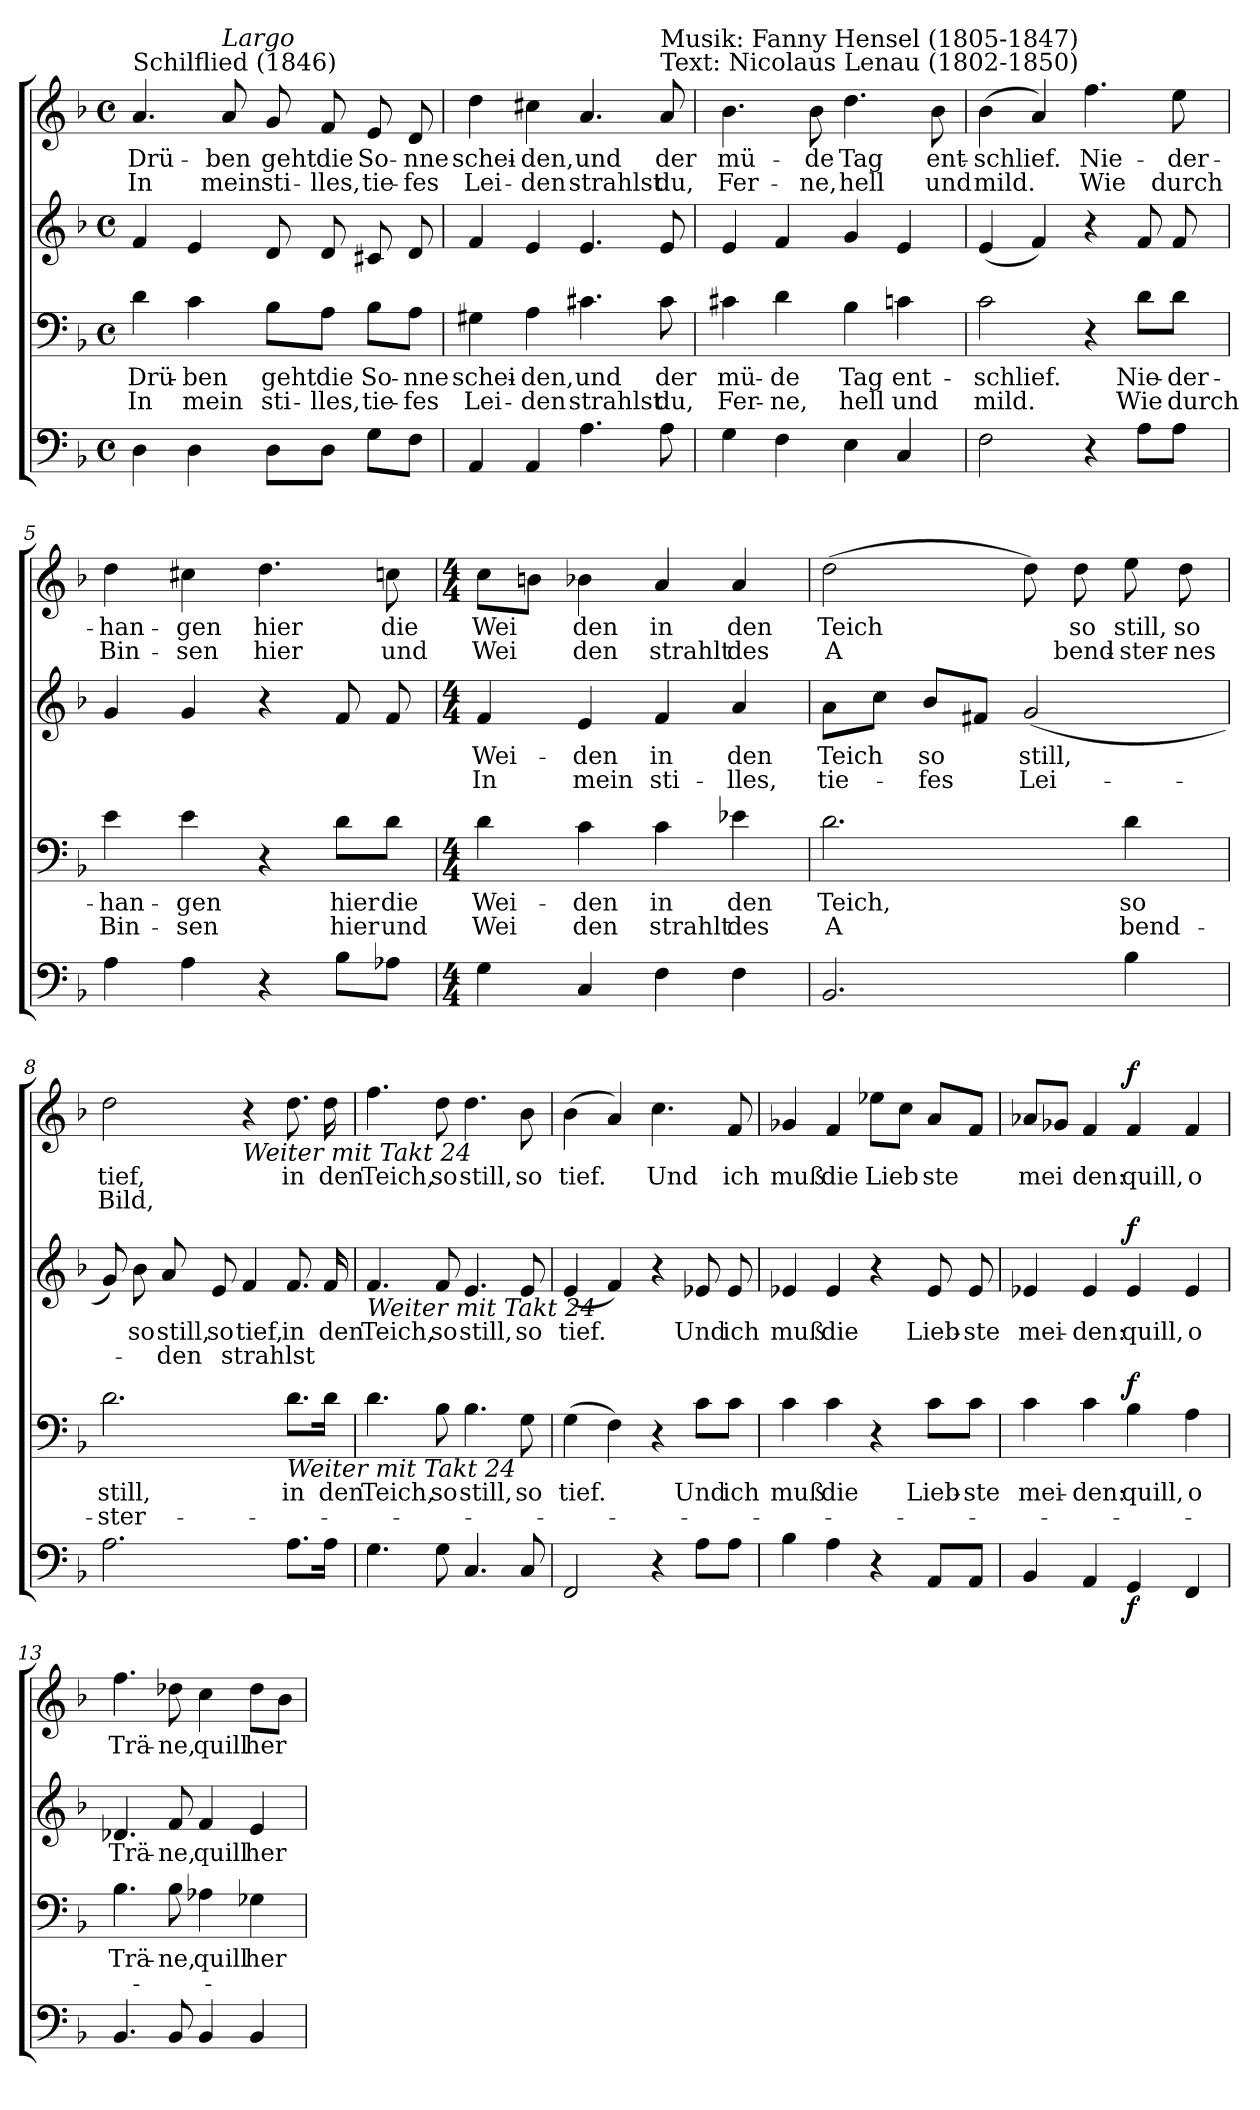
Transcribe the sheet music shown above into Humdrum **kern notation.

**kern	**dynam	**kern	**text	**text	**dynam	**kern	**text	**text	**dynam	**kern	**text	**text	**dynam
*part4	*part4	*part3	*part3	*part3	*part3	*part2	*part2	*part2	*part2	*part1	*part1	*part1	*part1
*staff4	*staff4	*staff3	*staff3	*staff3	*staff3	*staff2	*staff2	*staff2	*staff2	*staff1	*staff1	*staff1	*staff1
*clefF4	*	*clefF4	*	*	*	*clefG2	*	*	*	*clefG2	*	*	*
*k[b-]	*	*k[b-]	*	*	*	*k[b-]	*	*	*	*k[b-]	*	*	*
*F:	*	*F:	*	*	*	*F:	*	*	*	*F:	*	*	*
*M4/4	*	*M4/4	*	*	*	*M4/4	*	*	*	*M4/4	*	*	*
*met(c)	*	*met(c)	*	*	*	*met(c)	*	*	*	*met(c)	*	*	*
=1	=1	=1	=1	=1	=1	=1	=1	=1	=1	=1	=1	=1	=1
!	!	!	!	!	!	!	!	!	!	!LO:TX:a:t=Schilflied  (1846)	!	!	!
!	!	!	!LO:LY:b	!LO:LY:b	!	!	!	!	!	!	!LO:LY:b	!LO:LY:b	!
4D\	.	4d\	Drü-	In	.	4f/	.	.	.	4.a/	Drü-	In	.
!	!	!	!LO:LY:b	!LO:LY:b	!	!	!	!	!	!	!	!	!
4D\	.	4c\	-ben	mein	.	4e/	.	.	.	.	.	.	.
!	!	!	!	!	!	!	!	!	!	!LO:TX:a:i:t=Largo	!	!	!
!	!	!	!	!	!	!	!	!	!	!	!LO:LY:b	!LO:LY:b	!
.	.	.	.	.	.	.	.	.	.	8a/	-ben	mein	.
!	!	!	!LO:LY:b	!LO:LY:b	!	!	!	!	!	!	!LO:LY:b	!LO:LY:b	!
8D\L	.	8B-\L	geht	sti-	.	8d/	.	.	.	8g/	geht	sti-	.
!	!	!	!LO:LY:b	!LO:LY:b	!	!	!	!	!	!	!LO:LY:b	!LO:LY:b	!
8D\J	.	8A\J	die	-lles,	.	8d/	.	.	.	8f/	die	-lles,	.
!	!	!	!LO:LY:b	!LO:LY:b	!	!	!	!	!	!	!LO:LY:b	!LO:LY:b	!
8G\L	.	8B-\L	So-	tie-	.	8c#X/	.	.	.	8e/	So-	tie-	.
!	!	!	!LO:LY:b	!LO:LY:b	!	!	!	!	!	!	!LO:LY:b	!LO:LY:b	!
8F\J	.	8A\J	-nne	-fes	.	8d/	.	.	.	8d/	-nne	-fes	.
=2	=2	=2	=2	=2	=2	=2	=2	=2	=2	=2	=2	=2	=2
!	!	!	!LO:LY:b	!LO:LY:b	!	!	!	!	!	!	!LO:LY:b	!LO:LY:b	!
4AA/	.	4G#X\	schei-	Lei-	.	4f/	.	.	.	4dd\	schei-	Lei-	.
!	!	!	!LO:LY:b	!LO:LY:b	!	!	!	!	!	!	!LO:LY:b	!LO:LY:b	!
4AA/	.	4A\	-den,	-den	.	4e/	.	.	.	4cc#X\	-den,	-den	.
!	!	!	!LO:LY:b	!LO:LY:b	!	!	!	!	!	!	!LO:LY:b	!LO:LY:b	!
4.A\	.	4.c#X\	und	strahlst	.	4.e/	.	.	.	4.a/	und	strahlst	.
!	!	!	!	!	!	!	!	!	!	!LO:TX:a:t=Musik&colon; Fanny Hensel (1805-1847)\nText&colon; Nicolaus Lenau (1802-1850)	!	!	!
!	!	!	!LO:LY:b	!LO:LY:b	!	!	!	!	!	!	!LO:LY:b	!LO:LY:b	!
8A\	.	8c#\	der	du,	.	8e/	.	.	.	8a/	der	du,	.
=3	=3	=3	=3	=3	=3	=3	=3	=3	=3	=3	=3	=3	=3
!	!	!	!LO:LY:b	!LO:LY:b	!	!	!	!	!	!	!LO:LY:b	!LO:LY:b	!
4G\	.	4c#X\	mü-	Fer-	.	4e/	.	.	.	4.b-\	mü-	Fer-	.
!	!	!	!LO:LY:b	!LO:LY:b	!	!	!	!	!	!	!	!	!
4F\	.	4d\	-de	-ne,	.	4f/	.	.	.	.	.	.	.
!	!	!	!	!	!	!	!	!	!	!	!LO:LY:b	!LO:LY:b	!
.	.	.	.	.	.	.	.	.	.	8b-\	-de	-ne,	.
!	!	!	!LO:LY:b	!LO:LY:b	!	!	!	!	!	!	!LO:LY:b	!LO:LY:b	!
4E\	.	4B-\	Tag	hell	.	4g/	.	.	.	4.dd\	Tag	hell	.
!	!	!	!LO:LY:b	!LO:LY:b	!	!	!	!	!	!	!	!	!
4C/	.	4cn\	ent-	und	.	4e/	.	.	.	.	.	.	.
!	!	!	!	!	!	!	!	!	!	!	!LO:LY:b	!LO:LY:b	!
.	.	.	.	.	.	.	.	.	.	8b-\	ent-	und	.
=4	=4	=4	=4	=4	=4	=4	=4	=4	=4	=4	=4	=4	=4
!	!	!	!LO:LY:b	!LO:LY:b	!	!	!	!	!	!	!LO:LY:b	!LO:LY:b	!
2F\	.	2c\	-schlief.	mild.	.	(<4e/	.	.	.	(<4b-\	-schlief.	mild.	.
.	.	.	.	.	.	4f/)	.	.	.	4a/)	.	.	.
!	!	!	!	!	!	!	!	!	!	!	!LO:LY:b	!LO:LY:b	!
4r	.	4r	.	.	.	4r	.	.	.	4.ff\	Nie-	Wie	.
!	!	!	!LO:LY:b	!LO:LY:b	!	!	!	!	!	!	!	!	!
8A\L	.	8d\L	Nie-	Wie	.	8f/	.	.	.	.	.	.	.
!	!	!	!LO:LY:b	!LO:LY:b	!	!	!	!	!	!	!LO:LY:b	!LO:LY:b	!
8A\J	.	8d\J	-der-	durch	.	8f/	.	.	.	8ee\	-der-	durch	.
=5	=5	=5	=5	=5	=5	=5	=5	=5	=5	=5	=5	=5	=5
!	!	!	!LO:LY:b	!LO:LY:b	!	!	!	!	!	!	!LO:LY:b	!LO:LY:b	!
4A\	.	4e\	-han-	Bin-	.	4g/	.	.	.	4dd\	-han-	Bin-	.
!	!	!	!LO:LY:b	!LO:LY:b	!	!	!	!	!	!	!LO:LY:b	!LO:LY:b	!
4A\	.	4e\	-gen	-sen	.	4g/	.	.	.	4cc#X\	-gen	-sen	.
!	!	!	!	!	!	!	!	!	!	!	!LO:LY:b	!LO:LY:b	!
4r	.	4r	.	.	.	4r	.	.	.	4.dd\	hier	hier	.
!	!	!	!LO:LY:b	!LO:LY:b	!	!	!	!	!	!	!	!	!
8B-\L	.	8d\L	hier	hier	.	8f/	.	.	.	.	.	.	.
!	!	!	!LO:LY:b	!LO:LY:b	!	!	!	!	!	!	!LO:LY:b	!LO:LY:b	!
8A-X\J	.	8d\J	die	und	.	8f/	.	.	.	8ccn\	die	und	.
!!LO:LB:g=z
=6	=6	=6	=6	=6	=6	=6	=6	=6	=6	=6	=6	=6	=6
*M4/4	*	*M4/4	*	*	*	*M4/4	*	*	*	*M4/4	*	*	*
!	!	!	!LO:LY:b	!LO:LY:b	!	!	!LO:LY:b	!LO:LY:b	!	!	!LO:LY:b	!LO:LY:b	!
4G\	.	4d\	Wei-	Wei	.	4f/	Wei-	In	.	8cc\L	Wei	Wei	.
.	.	.	.	.	.	.	.	.	.	8bn\J	.	.	.
!	!	!	!LO:LY:b	!LO:LY:b	!	!	!LO:LY:b	!LO:LY:b	!	!	!LO:LY:b	!LO:LY:b	!
4C/	.	4c\	-den	den	.	4e/	-den	mein	.	4b-X\	den	den	.
!	!	!	!LO:LY:b	!LO:LY:b	!	!	!LO:LY:b	!LO:LY:b	!	!	!LO:LY:b	!LO:LY:b	!
4F\	.	4c\	in	strahlt	.	4f/	in	sti-	.	4a/	in	strahlt	.
!	!	!	!LO:LY:b	!LO:LY:b	!	!	!LO:LY:b	!LO:LY:b	!	!	!LO:LY:b	!LO:LY:b	!
4F\	.	4e-X\	den	des	.	4a/	den	-lles,	.	4a/	den	des	.
=7	=7	=7	=7	=7	=7	=7	=7	=7	=7	=7	=7	=7	=7
!	!	!	!LO:LY:b	!LO:LY:b	!	!	!LO:LY:b	!LO:LY:b	!	!	!LO:LY:b	!LO:LY:b	!
2.BB-/	.	2.d\	Teich,	A	.	8a\L	Teich	tie-	.	(>2dd\	Teich	A	.
.	.	.	.	.	.	8cc\J	.	.	.	.	.	.	.
!	!	!	!	!	!	!	!LO:LY:b	!LO:LY:b	!	!	!	!	!
.	.	.	.	.	.	8b-/L	so	-fes	.	.	.	.	.
.	.	.	.	.	.	8f#X/J	.	.	.	.	.	.	.
!	!	!	!	!	!	!	!LO:LY:b	!LO:LY:b	!	!	!	!	!
.	.	.	.	.	.	(<2g/	still,	Lei-	.	8dd\)	.	.	.
!	!	!	!	!	!	!	!	!	!	!	!LO:LY:b	!LO:LY:b	!
.	.	.	.	.	.	.	.	.	.	8dd\	so	bend-	.
!	!	!	!LO:LY:b	!LO:LY:b	!	!	!	!	!	!	!LO:LY:b	!LO:LY:b	!
4B-\	.	4d\	so	bend-	.	.	.	.	.	8ee\	still,	-ster-	.
!	!	!	!	!	!	!	!	!	!	!	!LO:LY:b	!LO:LY:b	!
.	.	.	.	.	.	.	.	.	.	8dd\	so	-nes	.
=8	=8	=8	=8	=8	=8	=8	=8	=8	=8	=8	=8	=8	=8
!	!	!	!LO:LY:b	!LO:LY:b	!	!	!	!	!	!	!LO:LY:b	!LO:LY:b	!
2.A\	.	2.d\	still,	-ster-	.	8g/)	.	.	.	2dd\	tief,	Bild,	.
!	!	!	!	!	!	!	!LO:LY:b	!	!	!	!	!	!
.	.	.	.	.	.	8b-\	so	.	.	.	.	.	.
!	!	!	!	!	!	!	!LO:LY:b	!LO:LY:b	!	!	!	!	!
.	.	.	.	.	.	8a/	still,	-den	.	.	.	.	.
!	!	!	!	!	!	!	!LO:LY:b	!	!	!	!	!	!
.	.	.	.	.	.	8e/	so	.	.	.	.	.	.
!	!	!	!	!	!	!	!	!	!	!LO:TX:b:i:t=Weiter mit Takt 24	!	!	!
!	!	!	!	!	!	!	!LO:LY:b	!LO:LY:b	!	!	!	!	!
.	.	.	.	.	.	4f/	tief,	strahlst	.	4r	.	.	.
!	!	!LO:TX:b:i:t=Weiter mit Takt 24	!	!	!	!	!	!	!	!	!	!	!
!	!	!	!LO:LY:b	!	!	!	!LO:LY:b	!	!	!	!LO:LY:b	!	!
8.A\L	.	8.d\L	in	.	.	8.f/	in	.	.	8.dd\	in	.	.
!	!	!	!LO:LY:b	!	!	!	!LO:LY:b	!	!	!	!LO:LY:b	!	!
16A\Jk	.	16d\Jk	den	.	.	16f/	den	.	.	16dd\	den	.	.
=9	=9	=9	=9	=9	=9	=9	=9	=9	=9	=9	=9	=9	=9
!	!	!	!	!	!	!LO:TX:b:i:t=Weiter mit Takt 24	!	!	!	!	!	!	!
!	!	!	!LO:LY:b	!	!	!	!LO:LY:b	!	!	!	!LO:LY:b	!	!
4.G\	.	4.d\	Teich,	.	.	4.f/	Teich,	.	.	4.ff\	Teich,	.	.
!	!	!	!LO:LY:b	!	!	!	!LO:LY:b	!	!	!	!LO:LY:b	!	!
8G\	.	8B-\	so	.	.	8f/	so	.	.	8dd\	so	.	.
!	!	!	!LO:LY:b	!	!	!	!LO:LY:b	!	!	!	!LO:LY:b	!	!
4.C/	.	4.B-\	still,	.	.	4.e/	still,	.	.	4.dd\	still,	.	.
!	!	!	!LO:LY:b	!	!	!	!LO:LY:b	!	!	!	!LO:LY:b	!	!
8C/	.	8G\	so	.	.	8e/	so	.	.	8b-\	so	.	.
!!LO:LB:g=z
=10	=10	=10	=10	=10	=10	=10	=10	=10	=10	=10	=10	=10	=10
!	!	!	!LO:LY:b	!	!	!	!LO:LY:b	!	!	!	!LO:LY:b	!	!
2FF/	.	(>4G\	tief.	.	.	(<4e/	tief.	.	.	(<4b-\	tief.	.	.
.	.	4F\)	.	.	.	4f/)	.	.	.	4a/)	.	.	.
!	!	!	!	!	!	!	!	!	!	!	!LO:LY:b	!	!
4r	.	4r	.	.	.	4r	.	.	.	4.cc\	Und	.	.
!	!	!	!LO:LY:b	!	!	!	!LO:LY:b	!	!	!	!	!	!
8A\L	.	8c\L	Und	.	.	8e-X/	Und	.	.	.	.	.	.
!	!	!	!LO:LY:b	!	!	!	!LO:LY:b	!	!	!	!LO:LY:b	!	!
8A\J	.	8c\J	ich	.	.	8e-/	ich	.	.	8f/	ich	.	.
=11	=11	=11	=11	=11	=11	=11	=11	=11	=11	=11	=11	=11	=11
!	!	!	!LO:LY:b	!	!	!	!LO:LY:b	!	!	!	!LO:LY:b	!	!
4B-\	.	4c\	muß	.	.	4e-X/	muß	.	.	4g-X/	muß	.	.
!	!	!	!LO:LY:b	!	!	!	!LO:LY:b	!	!	!	!LO:LY:b	!	!
4A\	.	4c\	die	.	.	4e-/	die	.	.	4f/	die	.	.
!	!	!	!	!	!	!	!	!	!	!	!LO:LY:b	!	!
4r	.	4r	.	.	.	4r	.	.	.	8ee-X\L	Lieb	.	.
.	.	.	.	.	.	.	.	.	.	8cc\J	.	.	.
!	!	!	!LO:LY:b	!	!	!	!LO:LY:b	!	!	!	!LO:LY:b	!	!
8AA/L	.	8c\L	Lieb-	.	.	8e-/	Lieb-	.	.	8a/L	ste	.	.
!	!	!	!LO:LY:b	!	!	!	!LO:LY:b	!	!	!	!	!	!
8AA/J	.	8c\J	-ste	.	.	8e-/	-ste	.	.	8f/J	.	.	.
=12	=12	=12	=12	=12	=12	=12	=12	=12	=12	=12	=12	=12	=12
!	!	!	!LO:LY:b	!	!	!	!LO:LY:b	!	!	!	!LO:LY:b	!	!
4BB-/	.	4c\	mei-	.	.	4e-X/	mei-	.	.	8a-X/L	mei	.	.
.	.	.	.	.	.	.	.	.	.	8g-X/J	.	.	.
!	!	!	!LO:LY:b	!	!	!	!LO:LY:b	!	!	!	!LO:LY:b	!	!
4AA/	.	4c\	-den:	.	.	4e-/	-den:	.	.	4f/	den:	.	.
!	!LO:DY:b	!	!LO:LY:b	!	!LO:DY:b	!	!LO:LY:b	!	!LO:DY:b	!	!LO:LY:b	!	!LO:DY:b
4GG/	f	4B-\	quill,	.	f	4e-/	quill,	.	f	4f/	quill,	.	f
!	!	!	!LO:LY:b	!	!	!	!LO:LY:b	!	!	!	!LO:LY:b	!	!
4FF/	.	4A\	o	.	.	4e-/	o	.	.	4f/	o	.	.
=13	=13	=13	=13	=13	=13	=13	=13	=13	=13	=13	=13	=13	=13
!	!	!	!LO:LY:b	!	!	!	!LO:LY:b	!	!	!	!LO:LY:b	!	!
4.BB-/	.	4.B-\	Trä-	.	.	4.d-X/	Trä-	.	.	4.ff\	Trä-	.	.
!	!	!	!LO:LY:b	!	!	!	!LO:LY:b	!	!	!	!LO:LY:b	!	!
8BB-/	.	8B-\	-ne,	.	.	8f/	-ne,	.	.	8dd-X\	-ne,	.	.
!	!	!	!LO:LY:b	!	!	!	!LO:LY:b	!	!	!	!LO:LY:b	!	!
4BB-/	.	4A-X\	quill	.	.	4f/	quill	.	.	4cc\	quill	.	.
!	!	!	!LO:LY:b	!	!	!	!LO:LY:b	!	!	!	!LO:LY:b	!	!
4BB-/	.	4G-X\	her-	.	.	4e/	her-	.	.	8dd-\L	her	.	.
.	.	.	.	.	.	.	.	.	.	8b-\J	.	.	.
=	=	=	=	=	=	=	=	=	=	=	=	=	=
*-	*-	*-	*-	*-	*-	*-	*-	*-	*-	*-	*-	*-	*-
